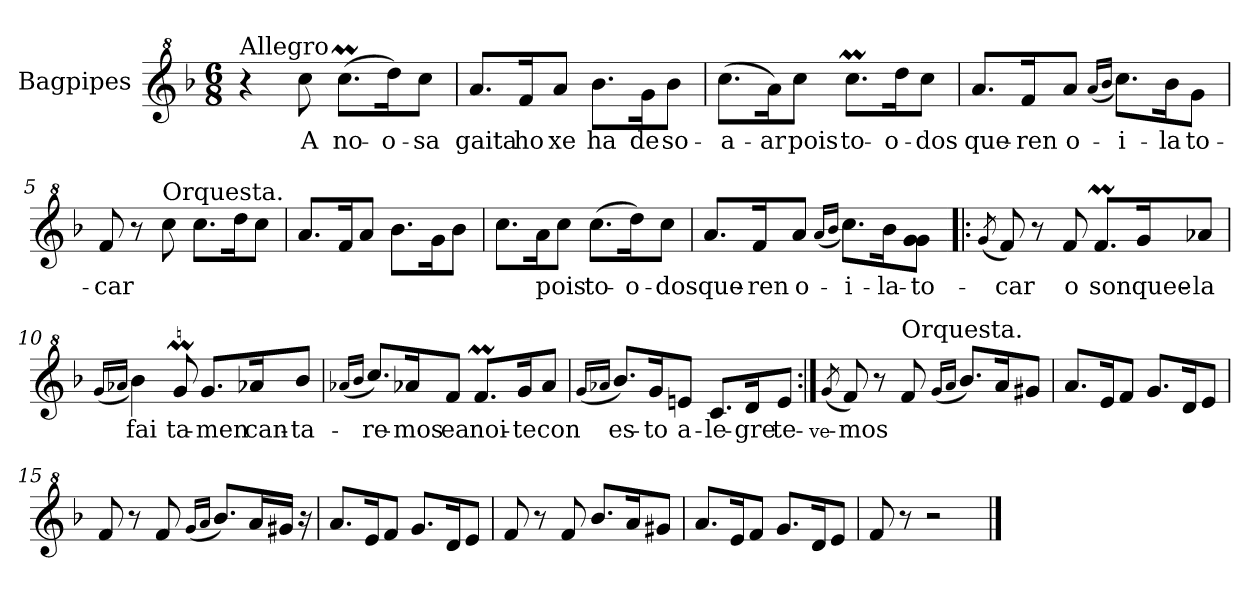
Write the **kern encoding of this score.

**kern	**text
*part1	*part1
*staff1	*staff1
*I"Bagpipes	*
*I'Bag	*
*clefG^2	*
*k[b-]	*
*F:	*
*M6/8	*
=1	=1
!LO:TX:a:t=Allegro	!
4r	.
8ccc\	A
(8.cccM\L	no-
16ddd\K)	-o-
8ccc\J	-sa
=2	=2
8.aa/L	gaita
16ff/K	ho
8aa/J	xe
8.bb-\L	ha
16gg\K	de
8bb-\J	so-
=3	=3
(8.ccc\L	-a-
16aa\K)	-ar
8ccc\J	pois
8.cccM\L	to-
16ddd\K	-o-
8ccc\J	-dos
=4	=4
8.aa/L	que-
16ff/K	-ren
8aa/J	o-
(16qaa/LL	.
16qbb-/JJ	.
8.ccc\L)	-i-
16bb-\K	-la
8gg\J	to-
!!LO:LB:g=z
=5	=5
8ff/	-car
8r	.
!LO:TX:a:t=Orquesta.	!
8ccc\	.
8.ccc\L	.
16ddd\K	.
8ccc\J	.
=6	=6
8.aa/L	.
16ff/K	.
8aa/J	.
8.bb-\L	.
16gg\K	.
8bb-\J	.
=7	=7
8.ccc\L	.
16aa\K	.
8ccc\J	pois
(8.ccc\L	to-
16ddd\K)	o-
8ccc\J	-dos
=8	=8
8.aa/L	que-
16ff/K	-ren
8aa/J	o-
(16qaa/LL	.
16qbb-/JJ	.
8.ccc\L)	-i-
16bb-\K	-la-
8gg\ 8gg\J	-to-
!!LO:LB:g=z
=9!|:	=9!|:
(8qgg/	.
8ff/)	-car
8r	.
8ff/	o
8.ffM/L	son
16gg/K	quee-
8aa-X/J	-la
=10	=10
(16qgg/LL	.
16qaa-X/JJ	.
4bb-\)	fai
8ggM/	ta-
8.gg/L	-men
16aa-/K	can-
8bb-/J	-ta-
=11	=11
(16qaa-X/LL	.
16qbb-/JJ	.
8.ccc/L)	-re-
16aa-X/K	-mos
8ff/J	ea
8.ffM/L	noi-
16gg/K	-te
8aa-/J	con
!!LO:LB:g=z
=12	=12
(16qgg/LL	.
16qaa-X/JJ	.
8.bb-/L)	es-
16gg/K	-to
8een/J	a-
8.cc/L	-le-
16dd/K	-gre
8ee/J	te-
=13:|!	=13:|!
(8qgg/	ve-
8ff/)	mos
8r	.
!LO:TX:a:t=Orquesta.	!
8ff/	.
(16qgg/LL	.
16qaa/JJ	.
8.bb-/L)	.
16aa/K	.
8gg#X/J	.
=14	=14
8.aa/L	.
16ee/K	.
8ff/J	.
8.gg/L	.
16dd/K	.
8ee/J	.
=15	=15
8ff/	.
8r	.
8ff/	.
(16qgg/LL	.
16qaa/JJ	.
8.bb-/L)	.
16aa/L	.
16gg#X/JJ	.
16r	.
!!LO:LB:g=z
=16	=16
8.aa/L	.
16ee/K	.
8ff/J	.
8.gg/L	.
16dd/K	.
8ee/J	.
=17	=17
8ff/	.
8r	.
8ff/	.
8.bb-/L	.
16aa/K	.
8gg#X/J	.
=18	=18
8.aa/L	.
16ee/K	.
8ff/J	.
8.gg/L	.
16dd/K	.
8ee/J	.
=19	=19
8ff/	.
8r	.
2r	.
==	==
*-	*-
